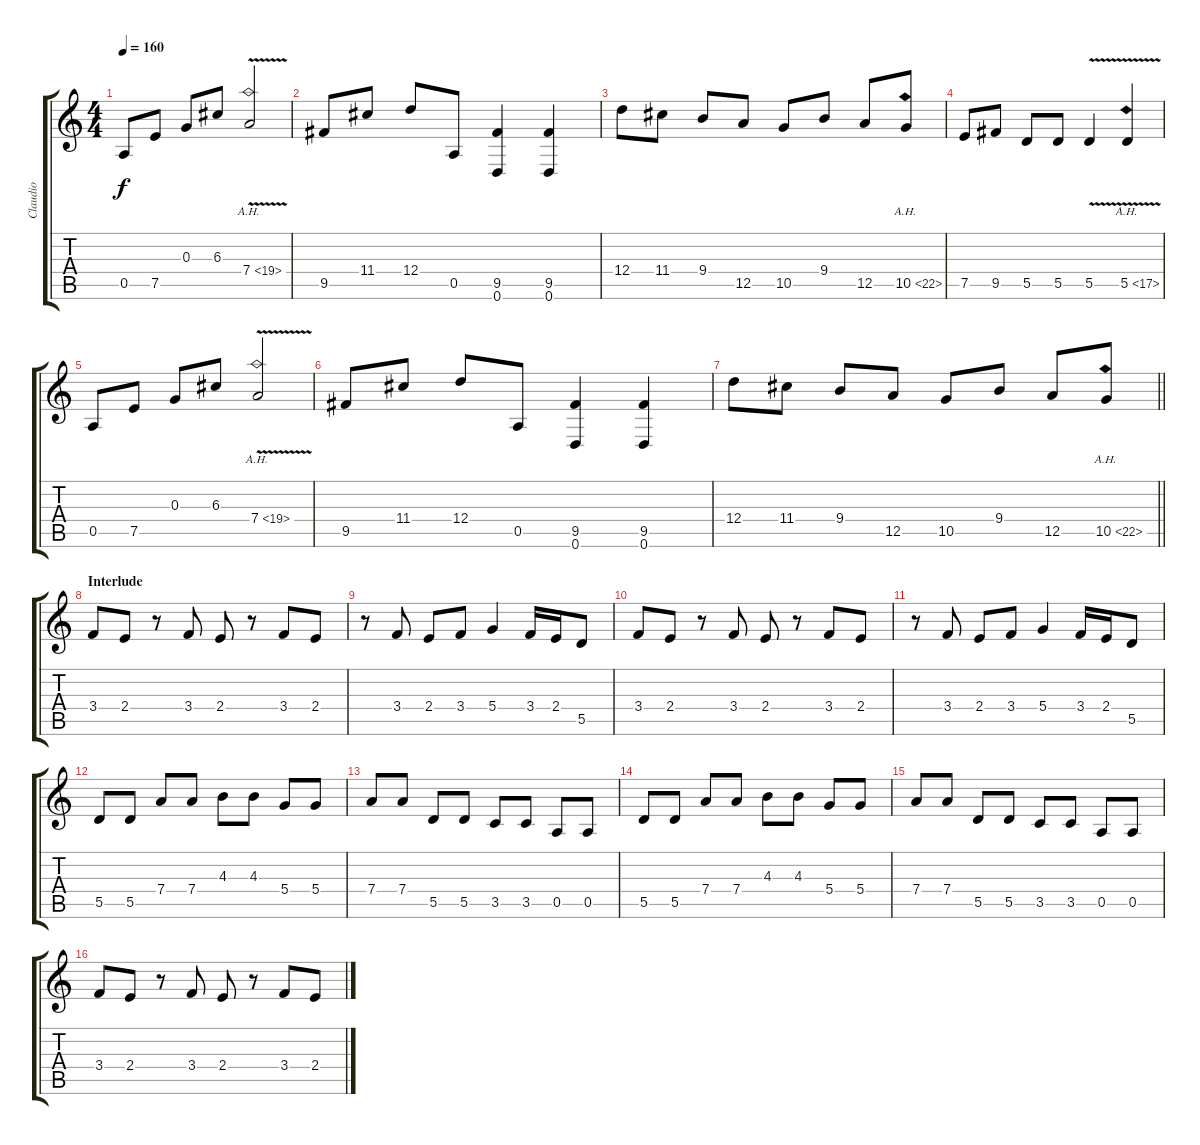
\track ("Claudio" "Claudio") {instrument overdrivenguitar}
\staff {score tabs}
\tuning (E4 B3 G3 D3 A2 D2) {hide}
\ts (4 4)
\tempo 160
\clef g2
\ks c
0.5.8{dy f} 7.5.8 0.3.8 6.3.8 7.4{ah 12 v}.2 |
9.5.8 11.4.8 12.4.8 0.5.8 (9.5 0.6).4 (9.5 0.6).4 |
12.4.8 11.4.8 9.4.8 12.5.8 10.5.8 9.4.8 12.5.8 10.5{ah 12}.8 |
7.5.8 9.5.8 5.5.8 5.5.8 5.5{v}.4 5.5{ah 12 v}.4 |
0.5.8 7.5.8 0.3.8 6.3.8 7.4{ah 12 v}.2 |
9.5.8 11.4.8 12.4.8 0.5.8 (9.5 0.6).4 (9.5 0.6).4 |
\barLineRight lightlight
12.4.8 11.4.8 9.4.8 12.5.8 10.5.8 9.4.8 12.5.8 10.5{ah 12}.8 |
\section ("" "Interlude")
3.4.8 2.4.8 r.8 3.4.8 2.4.8 r.8 3.4.8 2.4.8 |
r.8 3.4.8 2.4.8 3.4.8 5.4.4 3.4.16 2.4.16 5.5.8 |
3.4.8 2.4.8 r.8 3.4.8 2.4.8 r.8 3.4.8 2.4.8 |
r.8 3.4.8 2.4.8 3.4.8 5.4.4 3.4.16 2.4.16 5.5.8 |
5.5.8 5.5.8 7.4.8 7.4.8 4.3.8 4.3.8 5.4.8 5.4.8 |
7.4.8 7.4.8 5.5.8 5.5.8 3.5.8 3.5.8 0.5.8 0.5.8 |
5.5.8 5.5.8 7.4.8 7.4.8 4.3.8 4.3.8 5.4.8 5.4.8 |
7.4.8 7.4.8 5.5.8 5.5.8 3.5.8 3.5.8 0.5.8 0.5.8 |
3.4.8 2.4.8 r.8 3.4.8 2.4.8 r.8 3.4.8 2.4.8
